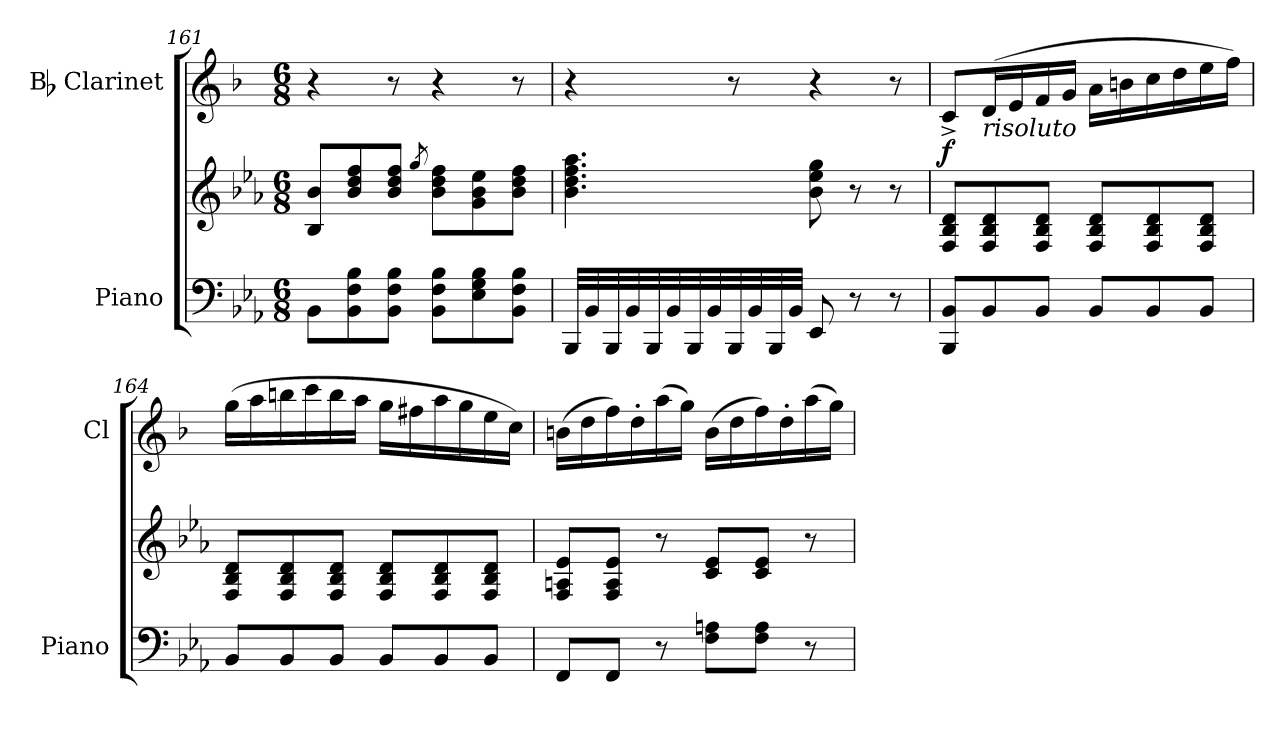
**kern	**kern	**kern	**dynam
*part2	*part2	*part1	*part1
*staff3	*staff2	*staff1	*staff1
*I"Piano	*	*I"Bb Clarinet	*
*I'Piano	*	*I'Cl	*
!!LO:LB:g=z
*clefF4	*clefG2	*clefG2	*
*	*	*ITrd1c2	*
*k[b-e-a-]	*k[b-e-a-]	*k[b-e-a-]	*
*E-:	*E-:	*E-:	*
*M6/8	*M6/8	*M6/8	*
=161	=161	=161	=161
8BB-\L	8B-/ 8b-/L	4r	.
8BB-\ 8F\ 8B-\	8b-/ 8dd/ 8ff/	.	.
8BB-\ 8F\ 8B-\J	8b-/ 8dd/ 8ff/J	8r	.
.	8qgg/	.	.
8BB-\ 8F\ 8B-\L	8b-\ 8dd\ 8ff\L	4r	.
8E-\ 8G\ 8B-\	8g\ 8b-\ 8ee-\	.	.
8BB-\ 8F\ 8B-\J	8b-\ 8dd\ 8ff\J	8r	.
=162	=162	=162	=162
32BBB-/LLL	4.b-\ 4.dd\ 4.ff\ 4.aa-\	4r	.
32BB-/	.	.	.
32BBB-/	.	.	.
32BB-/	.	.	.
32BBB-/	.	.	.
32BB-/	.	.	.
32BBB-/	.	.	.
32BB-/	.	.	.
32BBB-/	.	8r	.
32BB-/	.	.	.
32BBB-/	.	.	.
32BB-/JJJ	.	.	.
8EE-/	8b-\ 8ee-\ 8gg\	4r	.
8r	8r	.	.
8r	8r	8r	.
=163	=163	=163	=163
!	!	!	!LO:DY:b
8BBB-/ 8BB-/L	8F/ 8B-/ 8d/L	8B-^</L	f
!	!	!LO:TX:b:i:t=risoluto	!
8BB-/	8F/ 8B-/ 8d/	(>16c/L	.
.	.	16d/	.
8BB-/J	8F/ 8B-/ 8d/J	16e-/	.
.	.	16f/JJ	.
8BB-/L	8F/ 8B-/ 8d/L	16g\LL	.
.	.	16an\	.
8BB-/	8F/ 8B-/ 8d/	16b-\	.
.	.	16cc\	.
8BB-/J	8F/ 8B-/ 8d/J	16dd\	.
.	.	16ee-\JJ)	.
=164	=164	=164	=164
8BB-/L	8F/ 8B-/ 8d/L	(>16ff\LL	.
.	.	16gg\	.
8BB-/	8F/ 8B-/ 8d/	16aan\	.
.	.	16bb-\	.
8BB-/J	8F/ 8B-/ 8d/J	16aa\	.
.	.	16gg\JJ	.
8BB-/L	8F/ 8B-/ 8d/L	16ff\LL	.
.	.	16een\	.
8BB-/	8F/ 8B-/ 8d/	16gg\	.
.	.	16ff\	.
8BB-/J	8F/ 8B-/ 8d/J	16dd\	.
.	.	16b-\JJ)	.
=165	=165	=165	=165
8FF/L	8F/ 8An/ 8e-/L	(>16an\LL	.
.	.	16cc\	.
8FF/J	8F/ 8A/ 8e-/J	16ee-\)	.
.	.	16cc'>\	.
8r	8r	(>16gg\	.
.	.	16ff\JJ)	.
8F\ 8An\L	8c/ 8e-/L	(>16a\LL	.
.	.	16cc\	.
8F\ 8A\J	8c/ 8e-/J	16ee-\)	.
.	.	16cc'>\	.
8r	8r	(>16gg\	.
.	.	16ff\JJ)	.
=	=	=	=
*-	*-	*-	*-
